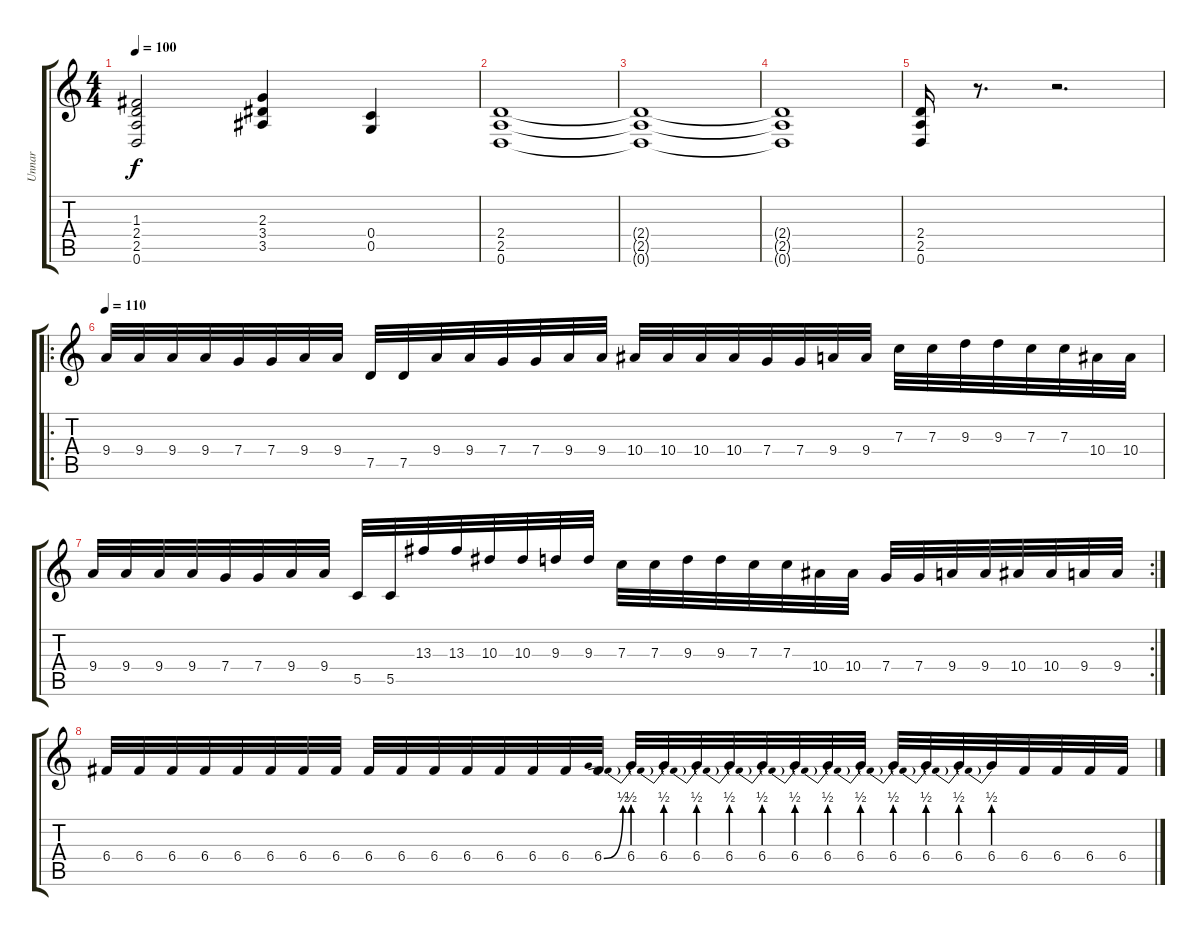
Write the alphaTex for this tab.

\track ("Unnar" "Unnar") {instrument distortionguitar}
\staff {score tabs}
\tuning (D4 A3 F3 C3 G2 D2) {hide}
\ts (4 4)
\tempo 100
\clef g2
\ks c
(1.3 2.4 2.5 0.6).2{dy f} (2.3 3.4 3.5).4 (0.4 0.5).4 |
(2.4 2.5 0.6).1 |
(2.4{t} 2.5{t} 0.6{t}).1 |
(2.4{t} 2.5{t} 0.6{t}).1 |
(2.4 2.5 0.6).16 r.8{d} r.2{d} |
\ro
\tempo 110
9.4.32 9.4.32 9.4.32 9.4.32 7.4.32 7.4.32 9.4.32 9.4.32 7.5.32 7.5.32 9.4.32 9.4.32 7.4.32 7.4.32 9.4.32 9.4.32 10.4.32 10.4.32 10.4.32 10.4.32 7.4.32 7.4.32 9.4.32 9.4.32 7.3.32 7.3.32 9.3.32 9.3.32 7.3.32 7.3.32 10.4.32 10.4.32 |
\rc 2
9.4.32 9.4.32 9.4.32 9.4.32 7.4.32 7.4.32 9.4.32 9.4.32 5.5.32 5.5.32 13.3.32 13.3.32 10.3.32 10.3.32 9.3.32 9.3.32 7.3.32 7.3.32 9.3.32 9.3.32 7.3.32 7.3.32 10.4.32 10.4.32 7.4.32 7.4.32 9.4.32 9.4.32 10.4.32 10.4.32 9.4.32 9.4.32 |
6.4.32 6.4.32 6.4.32 6.4.32 6.4.32 6.4.32 6.4.32 6.4.32 6.4.32 6.4.32 6.4.32 6.4.32 6.4.32 6.4.32 6.4.32 6.4{be (bend 0 0 60 2)}.32 6.4{be (prebend 0 2 60 2)}.32 6.4{be (prebend 0 2 60 2)}.32 6.4{be (prebend 0 2 60 2)}.32 6.4{be (prebend 0 2 60 2)}.32 6.4{be (prebend 0 2 60 2)}.32 6.4{be (prebend 0 2 60 2)}.32 6.4{be (prebend 0 2 60 2)}.32 6.4{be (prebend 0 2 60 2)}.32 6.4{be (prebend 0 2 60 2)}.32 6.4{be (prebend 0 2 60 2)}.32 6.4{be (prebend 0 2 60 2)}.32 6.4{be (prebend 0 2 60 2)}.32 6.4.32 6.4.32 6.4.32 6.4.32
